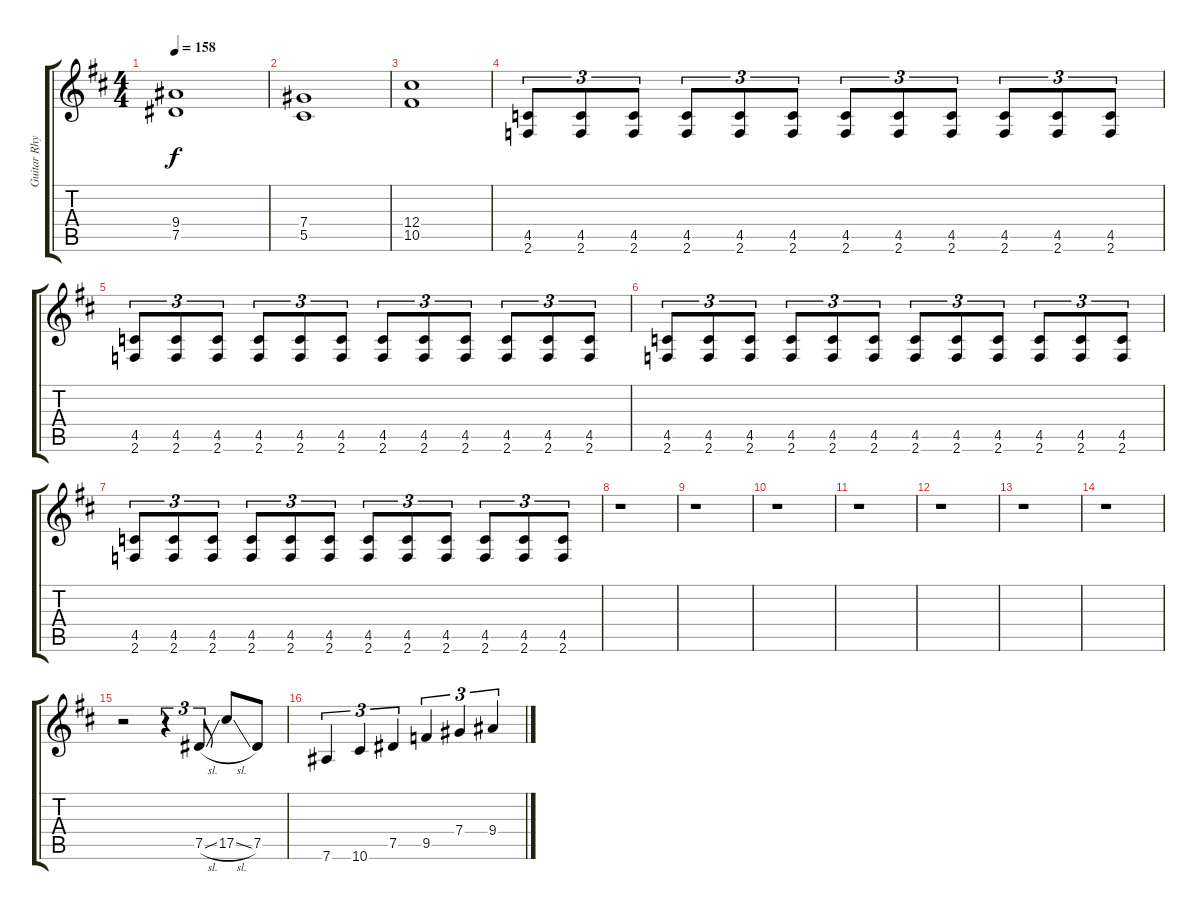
\track ("Guitar Rhythm" "Guitar Rhy") {instrument distortionguitar}
\staff {score tabs}
\tuning (Eb4 Bb3 Gb3 Db3 Ab2 Eb2) {hide}
\ts (4 4)
\tempo 158
\clef g2
\ks d
(9.4 7.5).1{dy f} |
(7.4 5.5).1 |
(12.4 10.5).1 |
(4.5 2.6).8{tu (3 2)} (4.5 2.6).8{tu (3 2)} (4.5 2.6).8{tu (3 2)} (4.5 2.6).8{tu (3 2)} (4.5 2.6).8{tu (3 2)} (4.5 2.6).8{tu (3 2)} (4.5 2.6).8{tu (3 2)} (4.5 2.6).8{tu (3 2)} (4.5 2.6).8{tu (3 2)} (4.5 2.6).8{tu (3 2)} (4.5 2.6).8{tu (3 2)} (4.5 2.6).8{tu (3 2)} |
(4.5 2.6).8{tu (3 2)} (4.5 2.6).8{tu (3 2)} (4.5 2.6).8{tu (3 2)} (4.5 2.6).8{tu (3 2)} (4.5 2.6).8{tu (3 2)} (4.5 2.6).8{tu (3 2)} (4.5 2.6).8{tu (3 2)} (4.5 2.6).8{tu (3 2)} (4.5 2.6).8{tu (3 2)} (4.5 2.6).8{tu (3 2)} (4.5 2.6).8{tu (3 2)} (4.5 2.6).8{tu (3 2)} |
(4.5 2.6).8{tu (3 2)} (4.5 2.6).8{tu (3 2)} (4.5 2.6).8{tu (3 2)} (4.5 2.6).8{tu (3 2)} (4.5 2.6).8{tu (3 2)} (4.5 2.6).8{tu (3 2)} (4.5 2.6).8{tu (3 2)} (4.5 2.6).8{tu (3 2)} (4.5 2.6).8{tu (3 2)} (4.5 2.6).8{tu (3 2)} (4.5 2.6).8{tu (3 2)} (4.5 2.6).8{tu (3 2)} |
(4.5 2.6).8{tu (3 2)} (4.5 2.6).8{tu (3 2)} (4.5 2.6).8{tu (3 2)} (4.5 2.6).8{tu (3 2)} (4.5 2.6).8{tu (3 2)} (4.5 2.6).8{tu (3 2)} (4.5 2.6).8{tu (3 2)} (4.5 2.6).8{tu (3 2)} (4.5 2.6).8{tu (3 2)} (4.5 2.6).8{tu (3 2)} (4.5 2.6).8{tu (3 2)} (4.5 2.6).8{tu (3 2)} |
r.1 |
r.1 |
r.1 |
r.1 |
r.1 |
r.1 |
r.1 |
r.2 r.4{tu (3 2)} 7.5{sl}.8{tu (3 2) volume 16} 17.5{sl}.8 7.5.8 |
7.6.4{tu (3 2)} 10.6.4{tu (3 2)} 7.5.4{tu (3 2)} 9.5.4{tu (3 2)} 7.4.4{tu (3 2)} 9.4.4{tu (3 2)}
